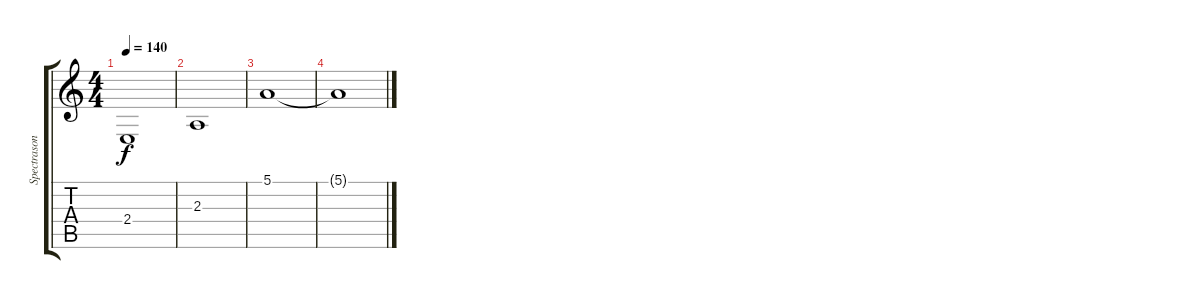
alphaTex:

\track ("Spectrasonics Omnisphere" "Spectrason") {instrument choiraahs}
\staff {score tabs}
\tuning (E4 B3 G3 D3 A2 E2) {hide}
\ts (4 4)
\tempo 140
\clef g2
\ks c
2.4.1{dy f} |
2.3.1 |
5.1.1 |
5.1{t}.1
